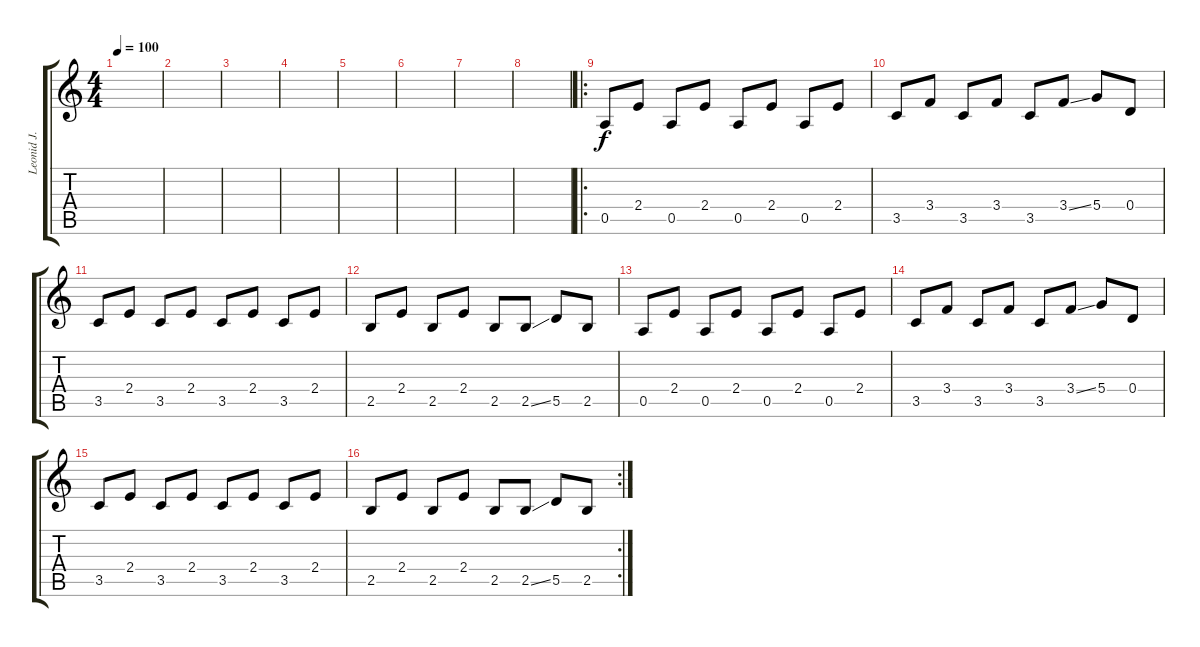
\track ("Leonid J." "Leonid J.") {instrument synthbass1}
\staff {score tabs}
\tuning (E4 B3 G3 D3 A2 E2) {hide}
\ts (4 4)
\tempo 100
\clef g2
\ks c
|
|
|
|
|
|
|
|
\ro
0.5.8 2.4.8 0.5.8 2.4.8 0.5.8 2.4.8 0.5.8 2.4.8 |
3.5.8 3.4.8 3.5.8 3.4.8 3.5.8 3.4{ss}.8 5.4.8 0.4.8 |
3.5.8 2.4.8 3.5.8 2.4.8 3.5.8 2.4.8 3.5.8 2.4.8 |
2.5.8 2.4.8 2.5.8 2.4.8 2.5.8 2.5{ss}.8 5.5.8 2.5.8 |
0.5.8 2.4.8 0.5.8 2.4.8 0.5.8 2.4.8 0.5.8 2.4.8 |
3.5.8 3.4.8 3.5.8 3.4.8 3.5.8 3.4{ss}.8 5.4.8 0.4.8 |
3.5.8 2.4.8 3.5.8 2.4.8 3.5.8 2.4.8 3.5.8 2.4.8 |
\rc 2
2.5.8 2.4.8 2.5.8 2.4.8 2.5.8 2.5{ss}.8 5.5.8 2.5.8
